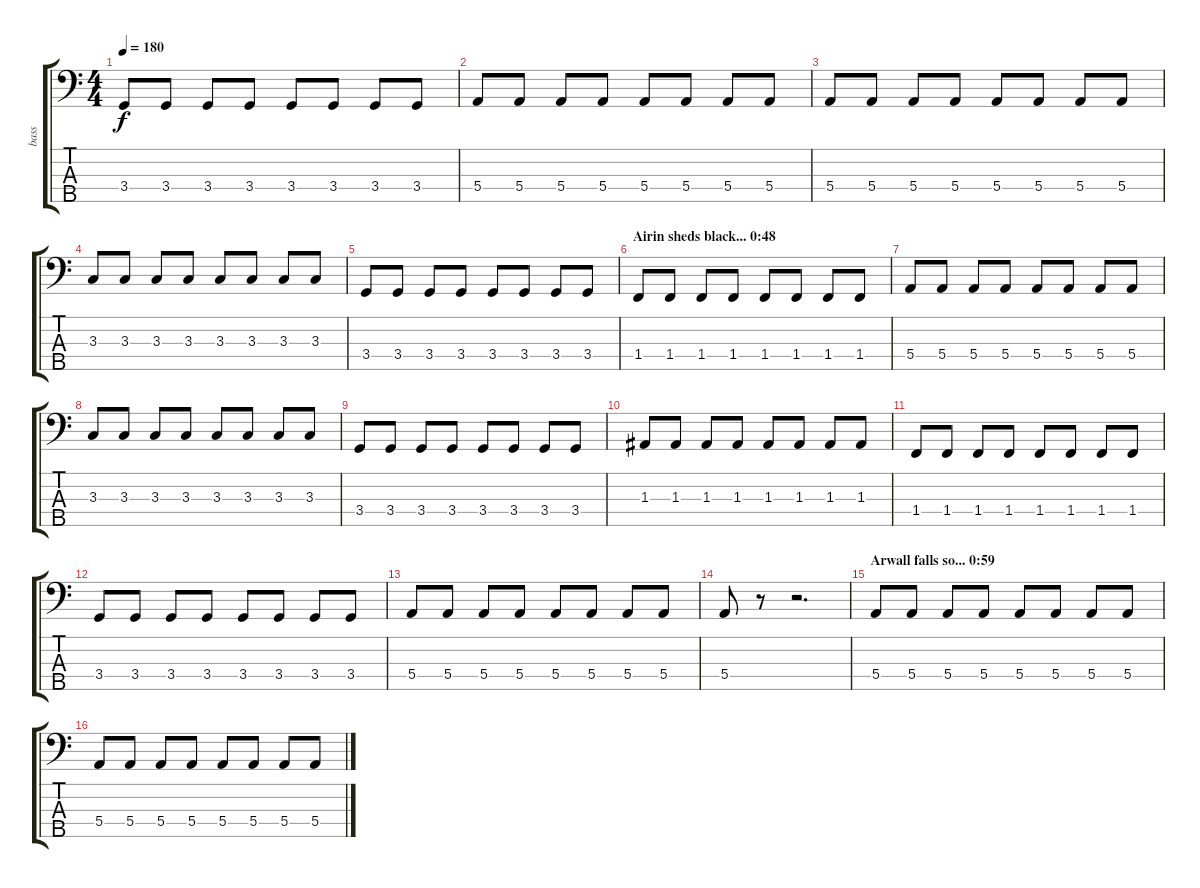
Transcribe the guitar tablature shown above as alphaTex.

\track ("bass" "bass") {instrument electricbassfinger}
\staff {score tabs}
\tuning (G2 D2 A1 E1 B0) {hide}
\ts (4 4)
\tempo 180
\clef f4
\ks c
3.4.8{dy f} 3.4.8 3.4.8 3.4.8 3.4.8 3.4.8 3.4.8 3.4.8 |
5.4.8 5.4.8 5.4.8 5.4.8 5.4.8 5.4.8 5.4.8 5.4.8 |
5.4.8 5.4.8 5.4.8 5.4.8 5.4.8 5.4.8 5.4.8 5.4.8 |
3.3.8 3.3.8 3.3.8 3.3.8 3.3.8 3.3.8 3.3.8 3.3.8 |
3.4.8 3.4.8 3.4.8 3.4.8 3.4.8 3.4.8 3.4.8 3.4.8 |
\section ("" "Airin sheds black... 0:48")
1.4.8 1.4.8 1.4.8 1.4.8 1.4.8 1.4.8 1.4.8 1.4.8 |
5.4.8 5.4.8 5.4.8 5.4.8 5.4.8 5.4.8 5.4.8 5.4.8 |
3.3.8 3.3.8 3.3.8 3.3.8 3.3.8 3.3.8 3.3.8 3.3.8 |
3.4.8 3.4.8 3.4.8 3.4.8 3.4.8 3.4.8 3.4.8 3.4.8 |
1.3.8 1.3.8 1.3.8 1.3.8 1.3.8 1.3.8 1.3.8 1.3.8 |
1.4.8 1.4.8 1.4.8 1.4.8 1.4.8 1.4.8 1.4.8 1.4.8 |
3.4.8 3.4.8 3.4.8 3.4.8 3.4.8 3.4.8 3.4.8 3.4.8 |
5.4.8 5.4.8 5.4.8 5.4.8 5.4.8 5.4.8 5.4.8 5.4.8 |
5.4.8 r.8 r.2{d} |
\section ("" "Arwall falls so... 0:59")
5.4.8 5.4.8 5.4.8 5.4.8 5.4.8 5.4.8 5.4.8 5.4.8 |
5.4.8 5.4.8 5.4.8 5.4.8 5.4.8 5.4.8 5.4.8 5.4.8
